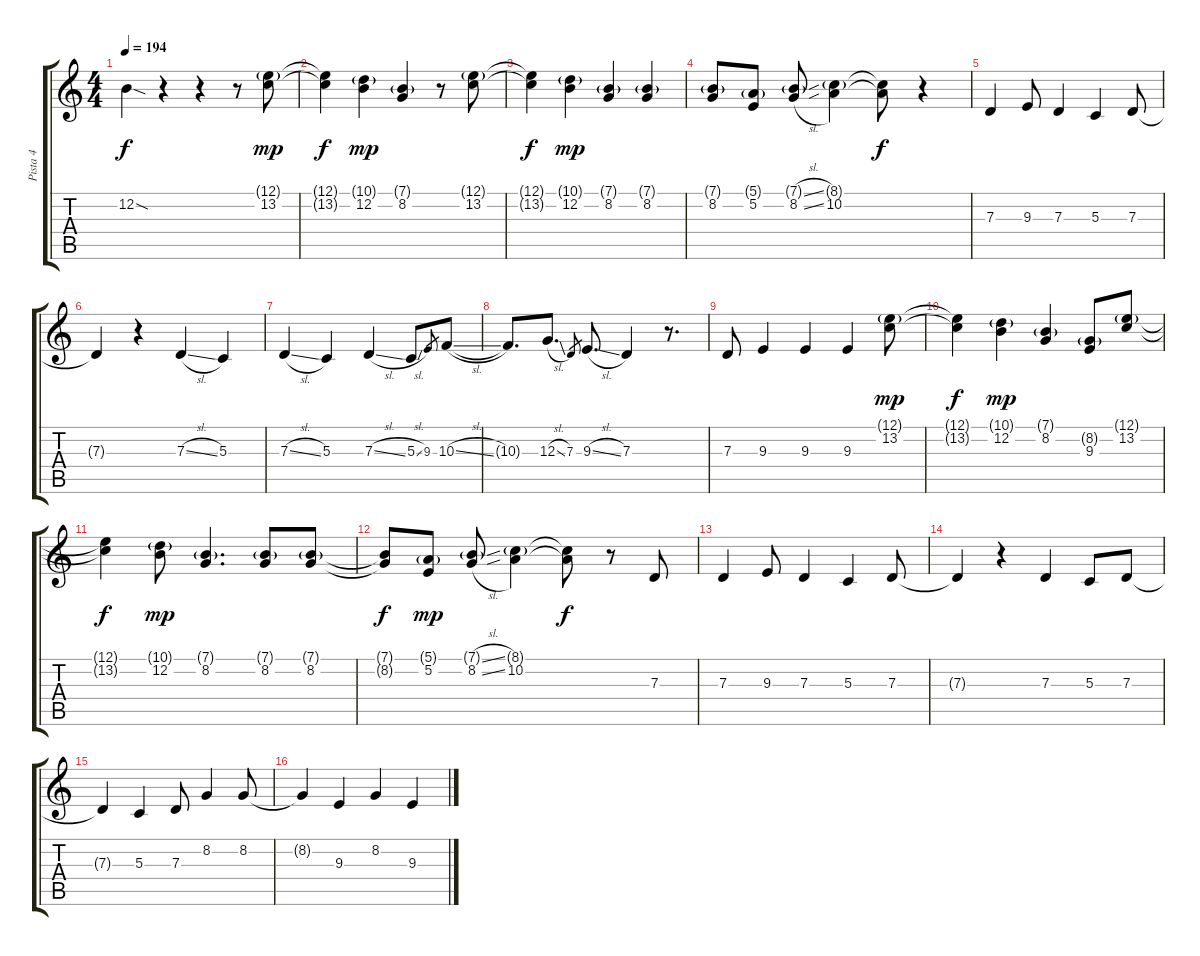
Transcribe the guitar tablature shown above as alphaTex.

\track ("Pista 4" "Pista 4") {instrument lead2sawtooth}
\staff {score tabs}
\tuning (E4 B3 G3 D3 A2 E2) {hide}
\ts (4 4)
\tempo 194
\clef g2
\ks c
12.2{sod t}.4{dy f} r.4 r.4 r.8 (12.1{g} 13.2).8{dy mp} |
(12.1{t} 13.2{t}).4{dy f} (10.1{g} 12.2).4{dy mp} (7.1{g} 8.2).4 r.8 (12.1{g} 13.2).8 |
(12.1{t} 13.2{t}).4{dy f} (10.1{g} 12.2).4{dy mp} (7.1{g} 8.2).4 (7.1{g} 8.2).4 |
(7.1{g} 8.2).8 (5.1{g} 5.2).8 (7.1{sl g} 8.2{sl}).8 (8.1{g} 10.2).4 (8.1{t} 10.2{t}).8{dy f} r.4 |
7.3.4 9.3.8 7.3.4 5.3.4 7.3.8 |
7.3{t}.4 r.4 7.3{sl}.4 5.3.4 |
7.3{sl}.4 5.3.4 7.3{sl}.4 5.3{sl}.8 9.3.8{gr} 10.3{sl}.8 |
10.3{t}.8{d} 12.3{sl}.8{d} 7.3.8{gr} 9.3{sl}.8{d} 7.3.4 r.8{d} |
7.3.8 9.3.4 9.3.4 9.3.4 (12.1{g} 13.2).8{dy mp} |
(12.1{t} 13.2{t}).4{dy f} (10.1{g} 12.2).4{dy mp} (7.1{g} 8.2).4 (8.2{g} 9.3).8 (12.1{g} 13.2).8 |
(12.1{t} 13.2{t}).4{dy f} (10.1{g} 12.2).8{dy mp} (7.1{g} 8.2).4{d} (7.1{g} 8.2).8 (7.1{g} 8.2).8 |
(7.1{t} 8.2{t}).8{dy f} (5.1{g} 5.2).8{dy mp} (7.1{sl g} 8.2{sl}).8 (8.1{g} 10.2).4 (8.1{t} 10.2{t}).8{dy f} r.8 7.3.8 |
7.3.4 9.3.8 7.3.4 5.3.4 7.3.8 |
7.3{t}.4 r.4 7.3.4 5.3.8 7.3.8 |
7.3{t}.4 5.3.4 7.3.8 8.2.4 8.2.8 |
8.2{t}.4 9.3.4 8.2.4 9.3.4
